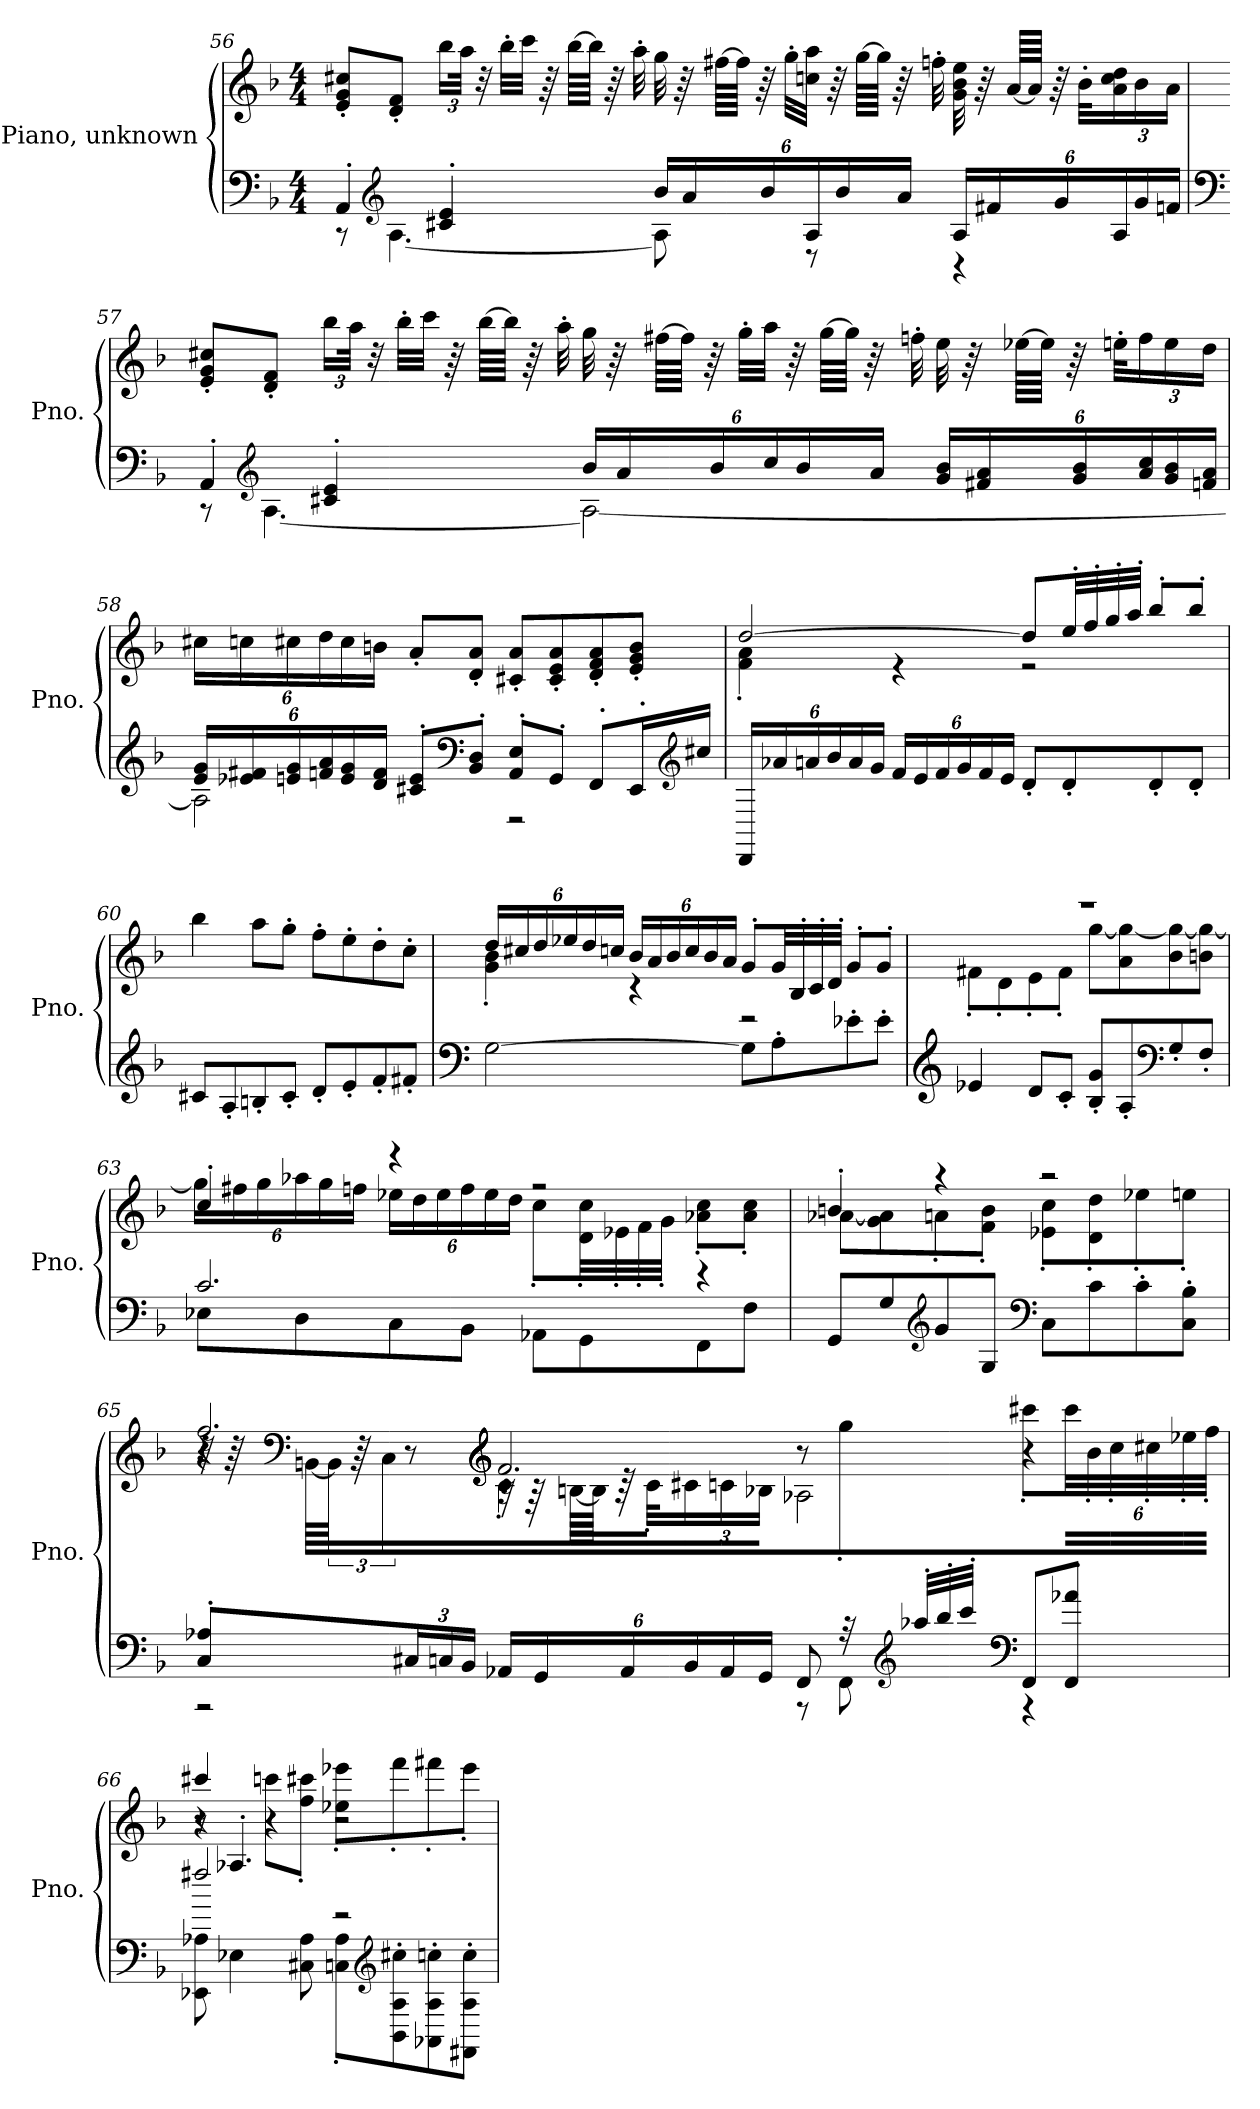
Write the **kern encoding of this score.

**kern	**kern
*part1	*part1
*staff2	*staff1
*I"Piano, unknown	*
*I'Pno.	*
!!LO:PB:g=z
*clefF4	*clefG2
*k[b-]	*k[b-]
*M4/4	*M4/4
=56	=56
*^	*
4AA'/	8r	8e/' 8g/' 8cc#X/'L
*clefG2	*	*
.	[4.A\	8d/' 8f/'J
*	*	*Xbrackettup
4c#X/' 4e/'	.	24bb-\LL
.	.	48aa\JJk
.	.	32r
.	.	32bb-'\LLL
.	.	32ccc\JJJ
.	.	64r
.	.	[64bb-\LLLL
.	.	64bb-\JJJJ]
.	.	64r
.	.	32aa'\
*Xbrackettup	*	*
24b-/LL	8A\]	32gg\
.	.	64r
24a/	.	.
.	.	[64ff#X\LLLL
.	.	64ff#\JJJJ]
.	.	64r
24b-/	.	.
.	.	32gg'\LLL
24A/	8r	32ccn\ 32aa\JJJ
.	.	64r
24b-/	.	.
.	.	[64gg\LLLL
.	.	64gg\JJJJ]
.	.	64r
24a/JJ	.	.
.	.	32ffn'\
24A/LL	4r	32g\ 32b-\ 32ee\
.	.	64r
24f#X/	.	.
.	.	[64a/LLLL
.	.	64a/JJJJ]
.	.	64r
24g/	.	.
.	.	32b-'\KLL
24A/	.	24a\ 24cc\ 24dd\
24g/	.	24b-\
24fn/JJ	.	24a\JJ
!!LO:LB:g=z
=57	=57	=57
*clefF4	*	*
4AA'/	8r	8e/' 8g/' 8cc#X/'L
*clefG2	*	*
.	[4.A\	8d/' 8f/'J
4c#X/' 4e/'	.	24bb-\LL
.	.	48aa\JJk
.	.	32r
.	.	32bb-'\LLL
.	.	32ccc\JJJ
.	.	64r
.	.	[64bb-\LLLL
.	.	64bb-\JJJJ]
.	.	64r
.	.	32aa'\
24b-/LL	2A\_	32gg\
.	.	64r
24a/	.	.
.	.	[64ff#X\LLLL
.	.	64ff#\JJJJ]
.	.	64r
24b-/	.	.
.	.	32gg'\LLL
24cc/	.	32aa\JJJ
.	.	64r
24b-/	.	.
.	.	[64gg\LLLL
.	.	64gg\JJJJ]
.	.	64r
24a/JJ	.	.
.	.	32ffn'\
24g/ 24b-/LL	.	32ee\
.	.	64r
24f#X/ 24a/	.	.
.	.	[64ee-X\LLLL
.	.	64ee-\JJJJ]
.	.	64r
24g/ 24b-/	.	.
.	.	32een'\KLL
24a/ 24cc/	.	24ff\
24g/ 24b-/	.	24ee\
24fn/ 24a/JJ	.	24dd\JJ
!!LO:LB:g=z
=58	=58	=58
24e/ 24g/LL	2A\]	24cc#X\LL
24e-X/ 24f#X/	.	24ccn\
24en/ 24g/	.	24cc#X\
24fn/ 24a/	.	24dd\
24e/ 24g/	.	24cc#\
24d/ 24f/JJ	.	24bn\JJ
8c#X/' 8e/'L	.	8a'/L
*clefF4	*	*
8BB-/' 8D/'J	.	8d/' 8a/'J
8AA/' 8E/'L	2r	8c#X/' 8a/'L
8GG'/J	.	8c#/' 8e/' 8a/'
8FF'/L	.	8d/' 8f/' 8a/'
16EE'/L	.	8e/' 8g/' 8b/'J
*clefG2	*	*
16cc#X/JJ	.	.
*v	*v	*
=59	=59
*	*^
24DD/LL	[2dd/	4f\' 4a\'
24a-X/	.	.
24an/	.	.
24b-/	.	.
24a/	.	.
24g/JJ	.	.
24f/LL	.	4r
24e/	.	.
24f/	.	.
24g/	.	.
24f/	.	.
24e/JJ	.	.
8d'/L	8dd/L]	2r
8d'/	32ee'/LL	.
.	32ff'/	.
.	32gg'/	.
.	32aa'/JJJ	.
8d'/	8bb-'/L	.
8d'/J	8bb-'/J	.
*	*v	*v
!!LO:LB:g=z
=60	=60
8c#X/L	4bb-\
8A'/	.
8Bn'/	8aa\L
8c#'/J	8gg'\J
8d'/L	8ff'\L
8e'/	8ee'\
8f'/	8dd'\
8f#X'/J	8cc'\J
=61	=61
*clefF4	*
*	*^
[2G\	24dd/LL	4g\' 4b-\'
.	24cc#X/	.
.	24dd/	.
.	24ee-X/	.
.	24dd/	.
.	24ccn/JJ	.
.	24b-/LL	4r
.	24a/	.
.	24b-/	.
.	24cc/	.
.	24b-/	.
.	24a/JJ	.
8G\L]	8g'/L	2r
8A'\	32g/LL	.
.	32B-'/	.
.	32c'/	.
.	32d'/JJJ	.
8e-X'\	8g'/L	.
8e-'\J	8g'/J	.
!!LO:LB:g=z	!!
=62	=62	=62
*clefG2	*	*
4e-X/	1r	8f#X'\L
.	.	8d'\
8d/L	.	8e'\
8c'/J	.	8f#'\J
8B-/' 8g/'L	.	[8gg\L
8A'/	.	8a\ 8gg\_
*clefF4	*	*
8G'/	.	8b-\ 8gg\_
8F'/J	.	8bn\ 8gg\_J
=63	=63	=63
*^	*	*
2.c/	8E-X\L	4cc'/	24gg\LL]
.	.	.	24ff#X\
.	.	.	24gg\
.	8D\	.	24aa-X\
.	.	.	24gg\
.	.	.	24ffn\JJ
.	8C\	4r	24ee-X\LL
.	.	.	24dd\
.	.	.	24ee-\
.	8BB-\J	.	24ff\
.	.	.	24ee-\
.	.	.	24dd\JJ
.	8AA-X\L	2r	8cc'\L
.	8GG\	.	32d\' 32cc\'LL
.	.	.	32e-X'\
.	.	.	32f'\
.	.	.	32g'\JJJ
4r	8FF\	.	8a-X\' 8cc\'L
.	8F\J	.	8a-\' 8cc\'J
*v	*v	*	*
!!LO:LB:g=z	!!
=64	=64	=64
8GG/L	4bn'/	[8a-X\L
8G/	.	8g\ 8a-\]
*clefG2	*	*
8g/	4r	8an'\
8G/J	.	8f\' 8b\'J
*clefF4	*	*
8C\L	2r	8e-X\' 8cc\'L
8c\	.	8d\' 8dd\'
8c'\	.	8ee-X'\
8C\' 8B-\'J	.	8een'\J
!!LO:PB:g=z
=65	=65	=65
*^	*^	*^
8C/' 8A-X/'L	2r	2.ff/	32r	4r	4r
.	.	.	64r	.	.
*	*	*clefF4	*	*	*
.	.	.	[64BBn\LLLL	.	.
*	*	*	*brackettup	*	*
.	.	.	96BB\JJJJ]	.	.
.	.	.	96r	.	.
.	.	.	24C\	.	.
24C#X/L	.	.	8r	.	.
24Cn/	.	.	.	.	.
24BB-/JJ	.	.	.	.	.
*	*	*clefG2	*	*	*
24AA-X/LL	.	.	32r	2.f/	4c'\
.	.	.	64r	.	.
24GG/	.	.	.	.	.
.	.	.	[64Bn\LLLL	.	.
.	.	.	64B\JJJJ]	.	.
.	.	.	64r	.	.
24AA-/	.	.	.	.	.
.	.	.	32c'\KLL	.	.
*	*	*	*Xbrackettup	*	*
24BB-/	.	.	24c#X\	.	.
24AA-/	.	.	24cn\	.	.
24GG/JJ	.	.	24B-X\JJ	.	.
8FF/	8r	.	8r	.	2A-X\
32r	8FF\	.	8gg'\	.	.
*clefG2	*	*	*	*	*
32aa-X'/LLL	.	.	.	.	.
32bb-'/	.	.	.	.	.
32ccc'/JJJ	.	.	.	.	.
*clefF4	*	*	*	*	*
8FF/L	4r	4r	8ccc#X'\L	.	.
8FF/' 8a-X/'J	.	.	48ccc#\LL	.	.
.	.	.	48b-'\	.	.
.	.	.	48cc'\	.	.
.	.	.	48cc#X'\	.	.
.	.	.	48ee-X'\	.	.
.	.	.	48ff'\JJJ	.	.
*	*	*	*	*v	*v
!!LO:LB:g=z
=66	=66	=66	=66	=66
2ff#X/	8EE-X\ 8A-X\	4ccc#X/	4r	8r
.	4E-X\	.	.	4.A-X'/
.	.	4r	8cccn\L	.
.	8C#X\ 8A-\	.	8ff\' 8ccc#X\'J	.
2r	8Cn\' 8A-\'L	2r	8ee-X\' 8eee-X\'L	2r
*clefG2	*	*	*	*
.	8BB-\' 8A-\' 8cc#X\'	.	8fff'\	.
.	8AA-X\' 8A-\' 8ccn\'	.	8fff#X'\	.
.	8FF#X\' 8A-\' 8cc\'J	.	8eee-'\J	.
*v	*v	*	*	*
*	*v	*v	*v
=	=
*-	*-
